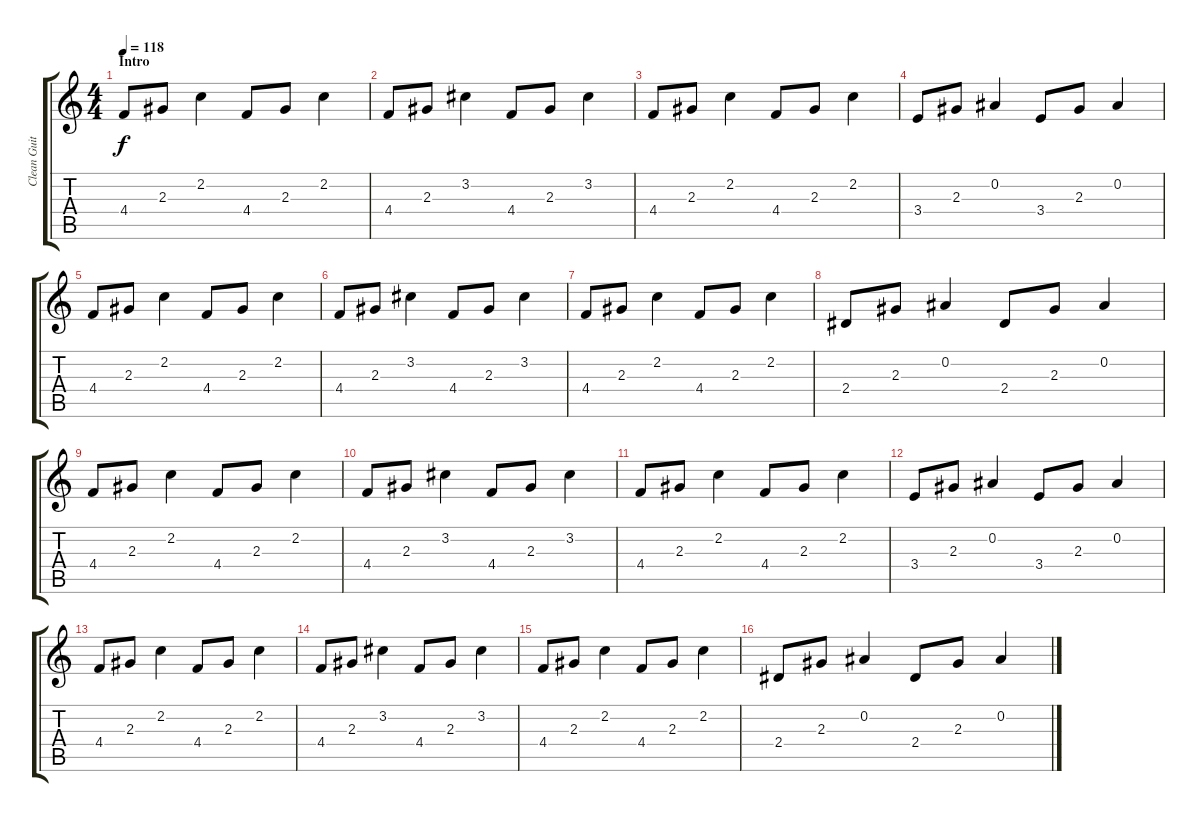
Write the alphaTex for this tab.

\track ("Clean Guitar" "Clean Guit") {instrument acousticguitarnylon}
\staff {score tabs}
\tuning (Eb4 Bb3 Gb3 Db3 Ab2 Eb2) {hide}
\ts (4 4)
\section ("" "Intro")
\tempo 118
\clef g2
\ks c
4.4.8{dy f instrument acousticguitarnylon} 2.3.8 2.2.4 4.4.8 2.3.8 2.2.4 |
4.4.8 2.3.8 3.2.4 4.4.8 2.3.8 3.2.4 |
4.4.8 2.3.8 2.2.4 4.4.8 2.3.8 2.2.4 |
3.4.8 2.3.8 0.2.4 3.4.8 2.3.8 0.2.4 |
4.4.8 2.3.8 2.2.4 4.4.8 2.3.8 2.2.4 |
4.4.8 2.3.8 3.2.4 4.4.8 2.3.8 3.2.4 |
4.4.8 2.3.8 2.2.4 4.4.8 2.3.8 2.2.4 |
2.4.8 2.3.8 0.2.4 2.4.8 2.3.8 0.2.4 |
4.4.8 2.3.8 2.2.4 4.4.8 2.3.8 2.2.4 |
4.4.8 2.3.8 3.2.4 4.4.8 2.3.8 3.2.4 |
4.4.8 2.3.8 2.2.4 4.4.8 2.3.8 2.2.4 |
3.4.8 2.3.8 0.2.4 3.4.8 2.3.8 0.2.4 |
4.4.8 2.3.8 2.2.4 4.4.8 2.3.8 2.2.4 |
4.4.8 2.3.8 3.2.4 4.4.8 2.3.8 3.2.4 |
4.4.8 2.3.8 2.2.4 4.4.8 2.3.8 2.2.4 |
2.4.8 2.3.8 0.2.4 2.4.8 2.3.8 0.2.4
